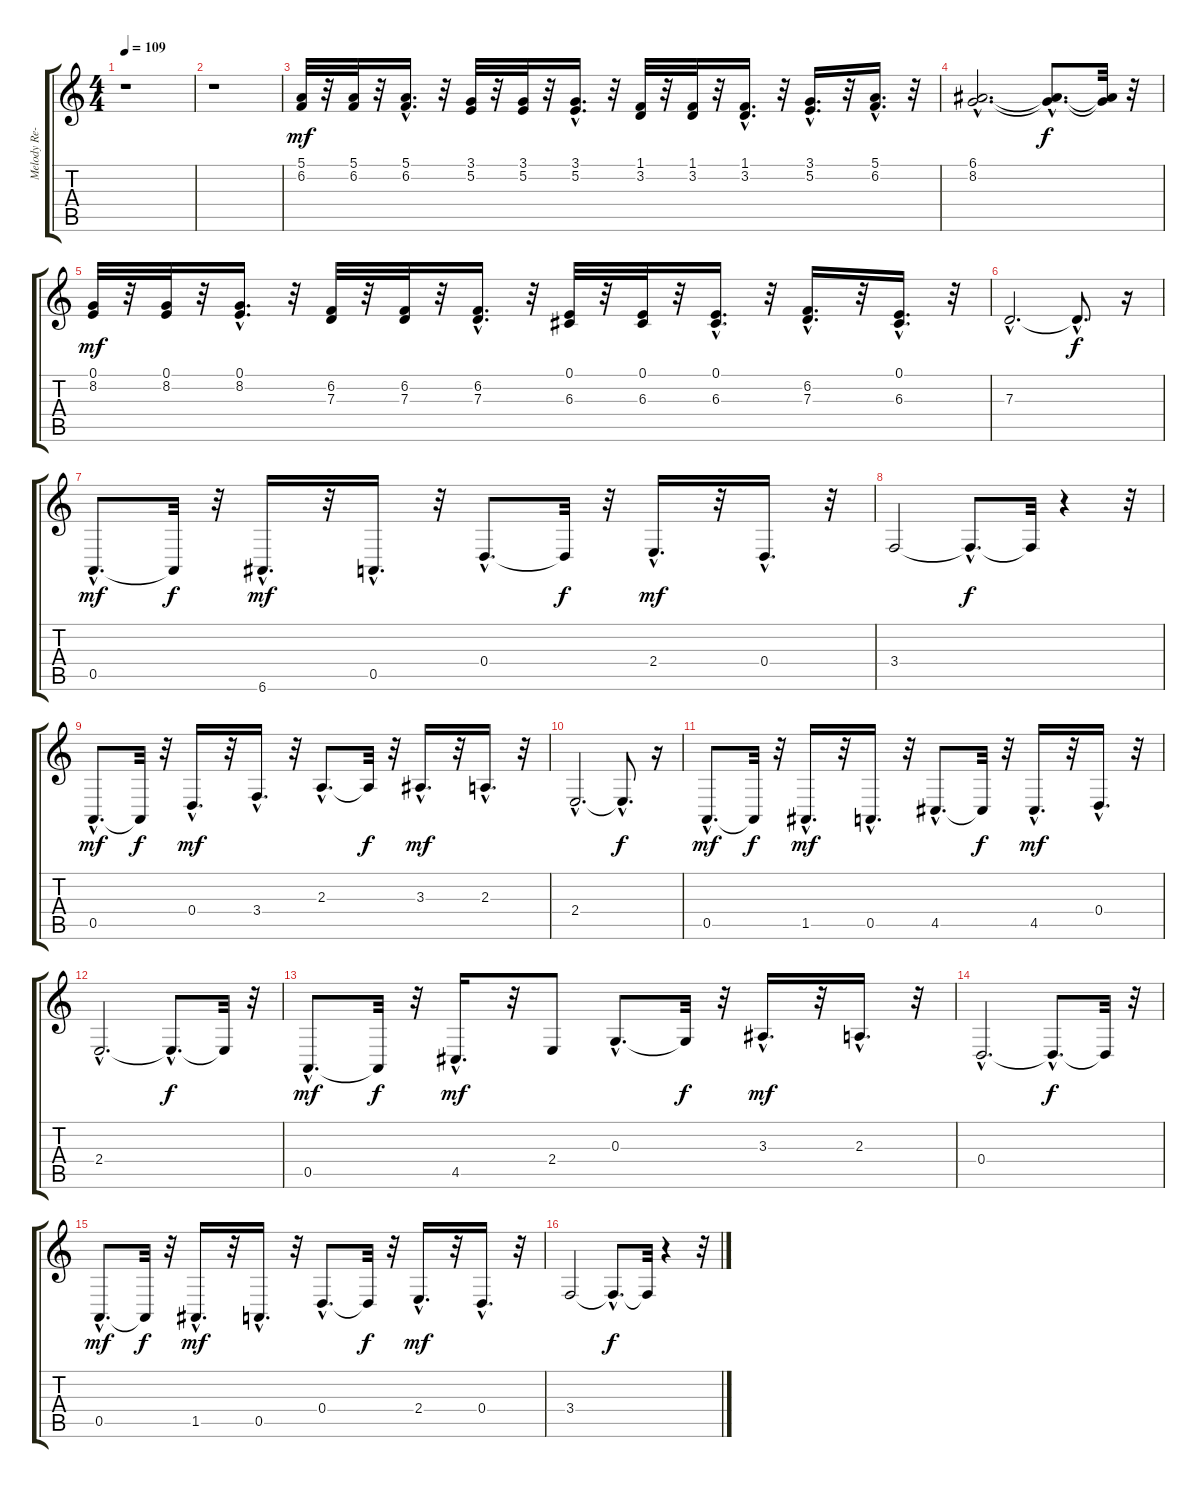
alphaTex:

\track ("Melody Re-Doubled #1 " "Melody Re-") {instrument pad2warm}
\staff {score tabs}
\tuning (E4 B3 G3 D3 A2 E2) {hide}
\ts (4 4)
\tempo 109
\clef g2
\ks c
r.1{dy mf instrument pad2warm} |
r.1 |
(5.1 6.2).32 r.32 (5.1 6.2).32 r.32 (5.1{hac} 6.2{hac}).16{d} r.32 (3.1 5.2).32 r.32 (3.1 5.2).32 r.32 (3.1{hac} 5.2{hac}).16{d} r.32 (1.1 3.2).32 r.32 (1.1 3.2).32 r.32 (1.1{hac} 3.2{hac}).16{d} r.32 (3.1{hac} 5.2{hac}).16{d} r.32 (5.1{hac} 6.2{hac}).16{d} r.32 |
(6.1{hac} 8.2{hac}).2{d} (6.1{hac t} 8.2{hac t}).8{d dy f} (6.1{t} 8.2{t}).32 r.32 |
(0.1 8.2).32{dy mf} r.32 (0.1 8.2).32 r.32 (0.1{hac} 8.2{hac}).16{d} r.32 (6.2 7.3).32 r.32 (6.2 7.3).32 r.32 (6.2{hac} 7.3{hac}).16{d} r.32 (0.1 6.3).32 r.32 (0.1 6.3).32 r.32 (0.1{hac} 6.3{hac}).16{d} r.32 (6.2{hac} 7.3{hac}).16{d} r.32 (0.1{hac} 6.3{hac}).16{d} r.32 |
7.3{hac}.2{d} 7.3{hac t}.8{d dy f} r.16 |
0.5{hac}.8{d dy mf} 0.5{t}.32{dy f} r.32 6.6{hac}.16{d dy mf} r.32 0.5{hac}.16{d} r.32 0.4{hac}.8{d} 0.4{t}.32{dy f} r.32 2.4{hac}.16{d dy mf} r.32 0.4{hac}.16{d} r.32 |
3.4.2 3.4{hac t}.8{d dy f} 3.4{t}.32 r.4 r.32 |
0.5{hac}.8{d dy mf} 0.5{t}.32{dy f} r.32 0.4{hac}.16{d dy mf} r.32 3.4{hac}.16{d} r.32 2.3{hac}.8{d} 2.3{t}.32{dy f} r.32 3.3{hac}.16{d dy mf} r.32 2.3{hac}.16{d} r.32 |
2.4{hac}.2{d} 2.4{hac t}.8{d dy f} r.16 |
0.5{hac}.8{d dy mf} 0.5{t}.32{dy f} r.32 1.5{hac}.16{d dy mf} r.32 0.5{hac}.16{d} r.32 4.5{hac}.8{d} 4.5{t}.32{dy f} r.32 4.5{hac}.16{d dy mf} r.32 0.4{hac}.16{d} r.32 |
2.4{hac}.2{d} 2.4{hac t}.8{d dy f} 2.4{t}.32 r.32 |
0.5{hac}.8{d dy mf} 0.5{t}.32{dy f} r.32 4.5{hac}.16{d dy mf} r.32 2.4.8 0.3{hac}.8{d} 0.3{t}.32{dy f} r.32 3.3{hac}.16{d dy mf} r.32 2.3{hac}.16{d} r.32 |
0.4{hac}.2{d} 0.4{hac t}.8{d dy f} 0.4{t}.32 r.32 |
0.5{hac}.8{d dy mf} 0.5{t}.32{dy f} r.32 1.5{hac}.16{d dy mf} r.32 0.5{hac}.16{d} r.32 0.4{hac}.8{d} 0.4{t}.32{dy f} r.32 2.4{hac}.16{d dy mf} r.32 0.4{hac}.16{d} r.32 |
3.4.2 3.4{hac t}.8{d dy f} 3.4{t}.32 r.4 r.32
